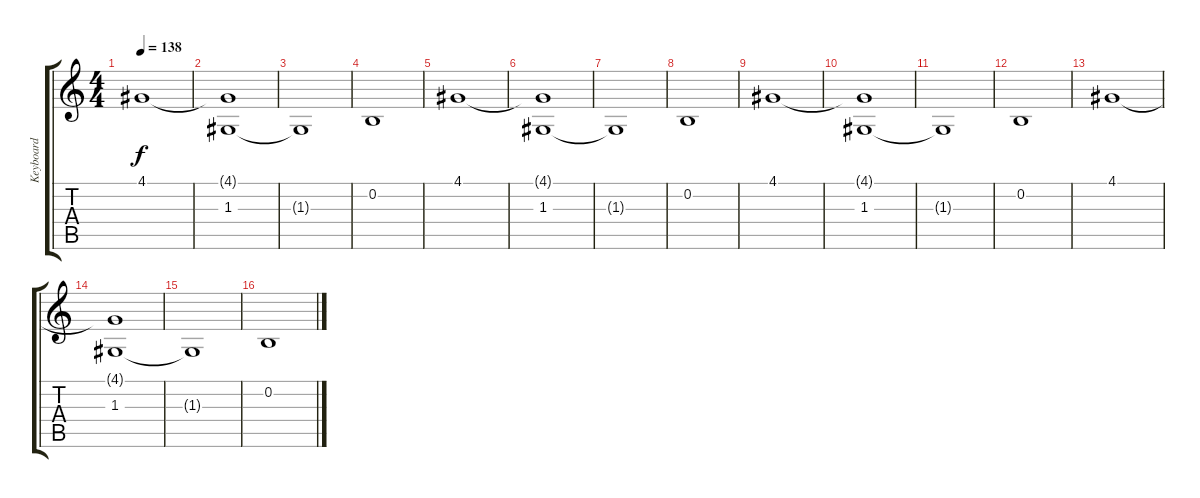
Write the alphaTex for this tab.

\track ("Keyboard" "Keyboard") {instrument fx6goblins}
\staff {score tabs}
\tuning (E4 B3 G3 D3 A2 E2) {hide}
\ts (4 4)
\tempo 138
\clef g2
\ks c
4.1.1{dy f} |
(4.1{t} 1.3).1 |
1.3{t}.1 |
0.2.1 |
4.1.1 |
(4.1{t} 1.3).1 |
1.3{t}.1 |
0.2.1 |
4.1.1 |
(4.1{t} 1.3).1 |
1.3{t}.1 |
0.2.1 |
4.1.1 |
(4.1{t} 1.3).1 |
1.3{t}.1 |
0.2.1
